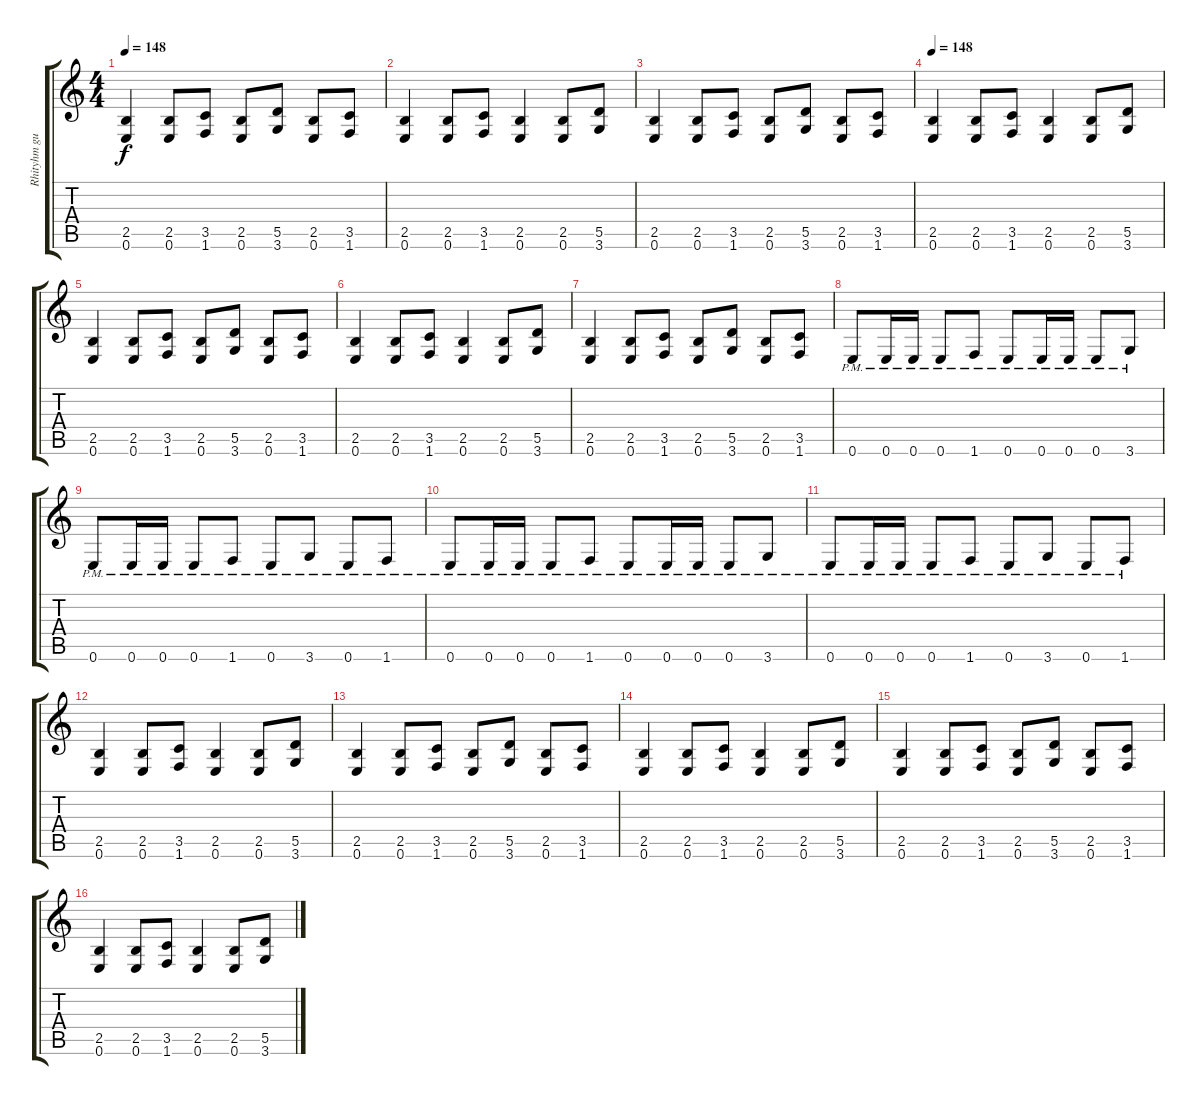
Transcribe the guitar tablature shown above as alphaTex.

\track ("Rhityhm guitar" "Rhityhm gu") {instrument overdrivenguitar}
\staff {score tabs}
\tuning (E4 B3 G3 D3 A2 E2) {hide}
\ts (4 4)
\tempo 148
\clef g2
\ks c
(2.5 0.6).4{dy f} (2.5 0.6).8 (3.5 1.6).8 (2.5 0.6).8 (5.5 3.6).8 (2.5 0.6).8 (3.5 1.6).8 |
(2.5 0.6).4 (2.5 0.6).8 (3.5 1.6).8 (2.5 0.6).4 (2.5 0.6).8 (5.5 3.6).8 |
(2.5 0.6).4 (2.5 0.6).8 (3.5 1.6).8 (2.5 0.6).8 (5.5 3.6).8 (2.5 0.6).8 (3.5 1.6).8 |
\tempo 148
(2.5 0.6).4 (2.5 0.6).8 (3.5 1.6).8 (2.5 0.6).4 (2.5 0.6).8 (5.5 3.6).8 |
(2.5 0.6).4 (2.5 0.6).8 (3.5 1.6).8 (2.5 0.6).8 (5.5 3.6).8 (2.5 0.6).8 (3.5 1.6).8 |
(2.5 0.6).4 (2.5 0.6).8 (3.5 1.6).8 (2.5 0.6).4 (2.5 0.6).8 (5.5 3.6).8 |
(2.5 0.6).4 (2.5 0.6).8 (3.5 1.6).8 (2.5 0.6).8 (5.5 3.6).8 (2.5 0.6).8 (3.5 1.6).8 |
0.6{pm}.8 0.6{pm}.16 0.6{pm}.16 0.6{pm}.8 1.6{pm}.8 0.6{pm}.8 0.6{pm}.16 0.6{pm}.16 0.6{pm}.8 3.6{pm}.8 |
0.6{pm}.8 0.6{pm}.16 0.6{pm}.16 0.6{pm}.8 1.6{pm}.8 0.6{pm}.8 3.6{pm}.8 0.6{pm}.8 1.6{pm}.8 |
0.6{pm}.8 0.6{pm}.16 0.6{pm}.16 0.6{pm}.8 1.6{pm}.8 0.6{pm}.8 0.6{pm}.16 0.6{pm}.16 0.6{pm}.8 3.6{pm}.8 |
0.6{pm}.8 0.6{pm}.16 0.6{pm}.16 0.6{pm}.8 1.6{pm}.8 0.6{pm}.8 3.6{pm}.8 0.6{pm}.8 1.6{pm}.8 |
(2.5 0.6).4 (2.5 0.6).8 (3.5 1.6).8 (2.5 0.6).4 (2.5 0.6).8 (5.5 3.6).8 |
(2.5 0.6).4 (2.5 0.6).8 (3.5 1.6).8 (2.5 0.6).8 (5.5 3.6).8 (2.5 0.6).8 (3.5 1.6).8 |
(2.5 0.6).4 (2.5 0.6).8 (3.5 1.6).8 (2.5 0.6).4 (2.5 0.6).8 (5.5 3.6).8 |
(2.5 0.6).4 (2.5 0.6).8 (3.5 1.6).8 (2.5 0.6).8 (5.5 3.6).8 (2.5 0.6).8 (3.5 1.6).8 |
(2.5 0.6).4 (2.5 0.6).8 (3.5 1.6).8 (2.5 0.6).4 (2.5 0.6).8 (5.5 3.6).8
